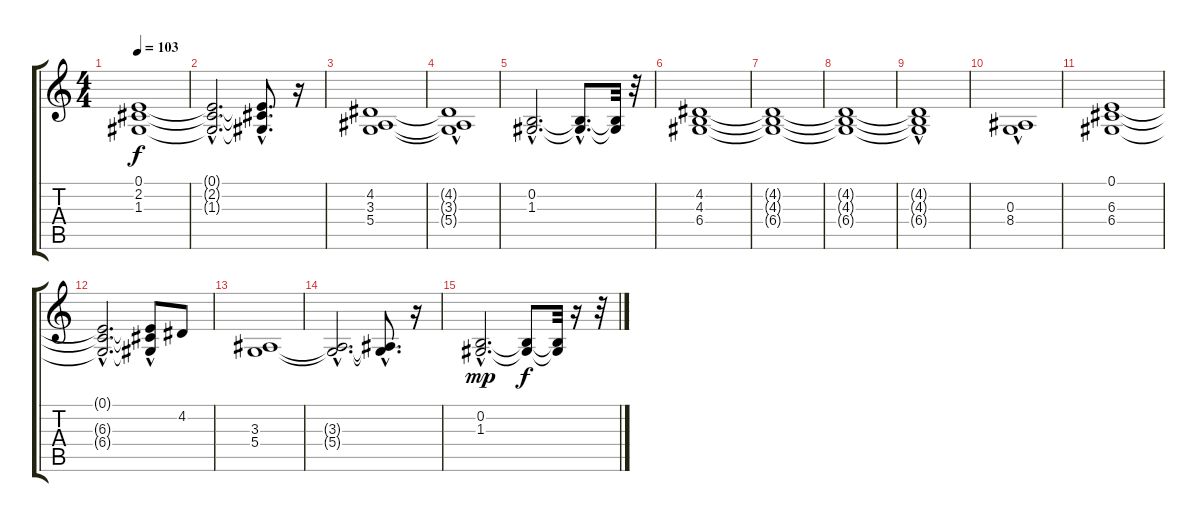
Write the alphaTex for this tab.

\track "" {instrument synthstrings1}
\staff {score tabs}
\tuning (E4 B3 G3 D3 A2 E2) {hide}
\ts (4 4)
\tempo 103
\clef g2
\ks c
(0.1 2.2 1.3).1{dy f} |
(0.1{hac t} 2.2{hac t} 1.3{hac t}).2{d} (0.1{hac t} 2.2{hac t} 1.3{hac t}).8{d} r.16 |
(4.2 3.3 5.4).1 |
(4.2{t} 3.3{hac t} 5.4{hac t}).1 |
(0.2{hac} 1.3{hac}).2{d} (0.2{hac t} 1.3{hac t}).8{d} (0.2{t} 1.3{t}).32 r.32 |
(4.2 4.3 6.4).1 |
(4.2{t} 4.3{t} 6.4{t}).1 |
(4.2{t} 4.3{t} 6.4{t}).1 |
(4.2{t} 4.3{hac t} 6.4{hac t}).1 |
(0.3 8.4{hac}).1 |
(0.1 6.3 6.4).1 |
(0.1{hac t} 6.3{hac t} 6.4{hac t}).2{d} (0.1{hac t} 6.3{hac t} 6.4{hac t}).8 4.2.8 |
(3.3 5.4).1 |
(3.3{hac t} 5.4{hac t}).2{d} (3.3{hac t} 5.4{hac t}).8{d} r.16 |
(0.2{hac} 1.3{hac}).2{d dy mp} (0.2{t} 1.3{t}).8{dy f} (0.2{t} 1.3{t}).32 r.16 r.32
